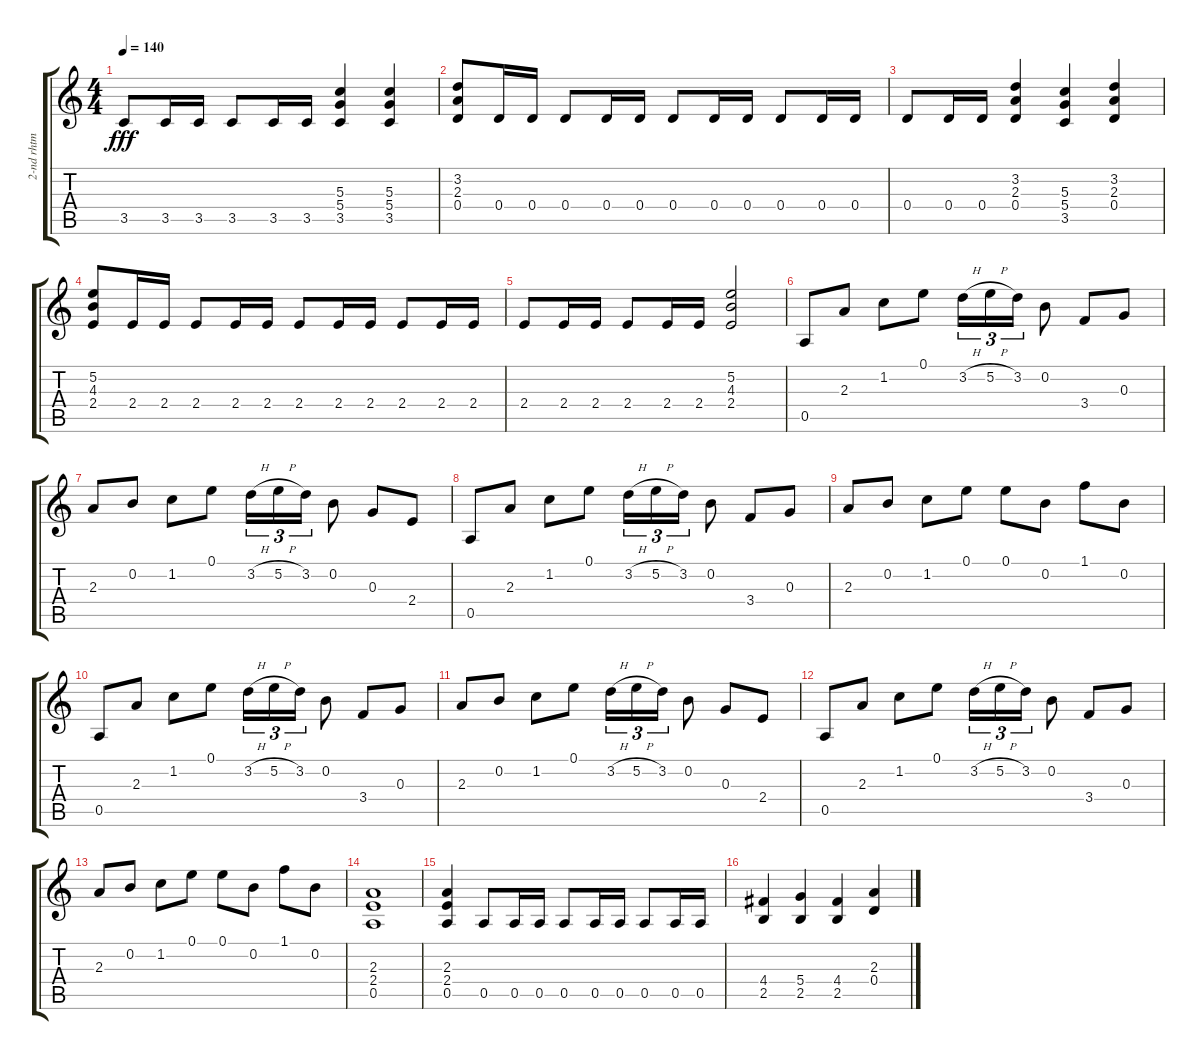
\track ("2-nd rhtm gtr" "2-nd rhtm ") {instrument overdrivenguitar}
\staff {score tabs}
\tuning (E4 B3 G3 D3 A2 E2) {hide}
\ts (4 4)
\tempo 140
\clef g2
\ks c
3.5.8{dy fff} 3.5.16 3.5.16 3.5.8 3.5.16 3.5.16 (5.3 5.4 3.5).4 (5.3 5.4 3.5).4 |
(3.2 2.3 0.4).8 0.4.16 0.4.16 0.4.8 0.4.16 0.4.16 0.4.8 0.4.16 0.4.16 0.4.8 0.4.16 0.4.16 |
0.4.8 0.4.16 0.4.16 (3.2 2.3 0.4).4 (5.3 5.4 3.5).4 (3.2 2.3 0.4).4 |
(5.2 4.3 2.4).8 2.4.16 2.4.16 2.4.8 2.4.16 2.4.16 2.4.8 2.4.16 2.4.16 2.4.8 2.4.16 2.4.16 |
2.4.8 2.4.16 2.4.16 2.4.8 2.4.16 2.4.16 (5.2 4.3 2.4).2 |
0.5.8 2.3.8 1.2.8 0.1.8 3.2{h}.16{tu (3 2)} 5.2{h}.16{tu (3 2)} 3.2.16{tu (3 2)} 0.2.8 3.4.8 0.3.8 |
2.3.8 0.2.8 1.2.8 0.1.8 3.2{h}.16{tu (3 2)} 5.2{h}.16{tu (3 2)} 3.2.16{tu (3 2)} 0.2.8 0.3.8 2.4.8 |
0.5.8 2.3.8 1.2.8 0.1.8 3.2{h}.16{tu (3 2)} 5.2{h}.16{tu (3 2)} 3.2.16{tu (3 2)} 0.2.8 3.4.8 0.3.8 |
2.3.8 0.2.8 1.2.8 0.1.8 0.1.8 0.2.8 1.1.8 0.2.8 |
0.5.8 2.3.8 1.2.8 0.1.8 3.2{h}.16{tu (3 2)} 5.2{h}.16{tu (3 2)} 3.2.16{tu (3 2)} 0.2.8 3.4.8 0.3.8 |
2.3.8 0.2.8 1.2.8 0.1.8 3.2{h}.16{tu (3 2)} 5.2{h}.16{tu (3 2)} 3.2.16{tu (3 2)} 0.2.8 0.3.8 2.4.8 |
0.5.8 2.3.8 1.2.8 0.1.8 3.2{h}.16{tu (3 2)} 5.2{h}.16{tu (3 2)} 3.2.16{tu (3 2)} 0.2.8 3.4.8 0.3.8 |
2.3.8 0.2.8 1.2.8 0.1.8 0.1.8 0.2.8 1.1.8 0.2.8 |
(2.3 2.4 0.5).1 |
(2.3 2.4 0.5).4 0.5.8 0.5.16 0.5.16 0.5.8 0.5.16 0.5.16 0.5.8 0.5.16 0.5.16 |
(4.4 2.5).4 (5.4 2.5).4 (4.4 2.5).4 (2.3 0.4).4
